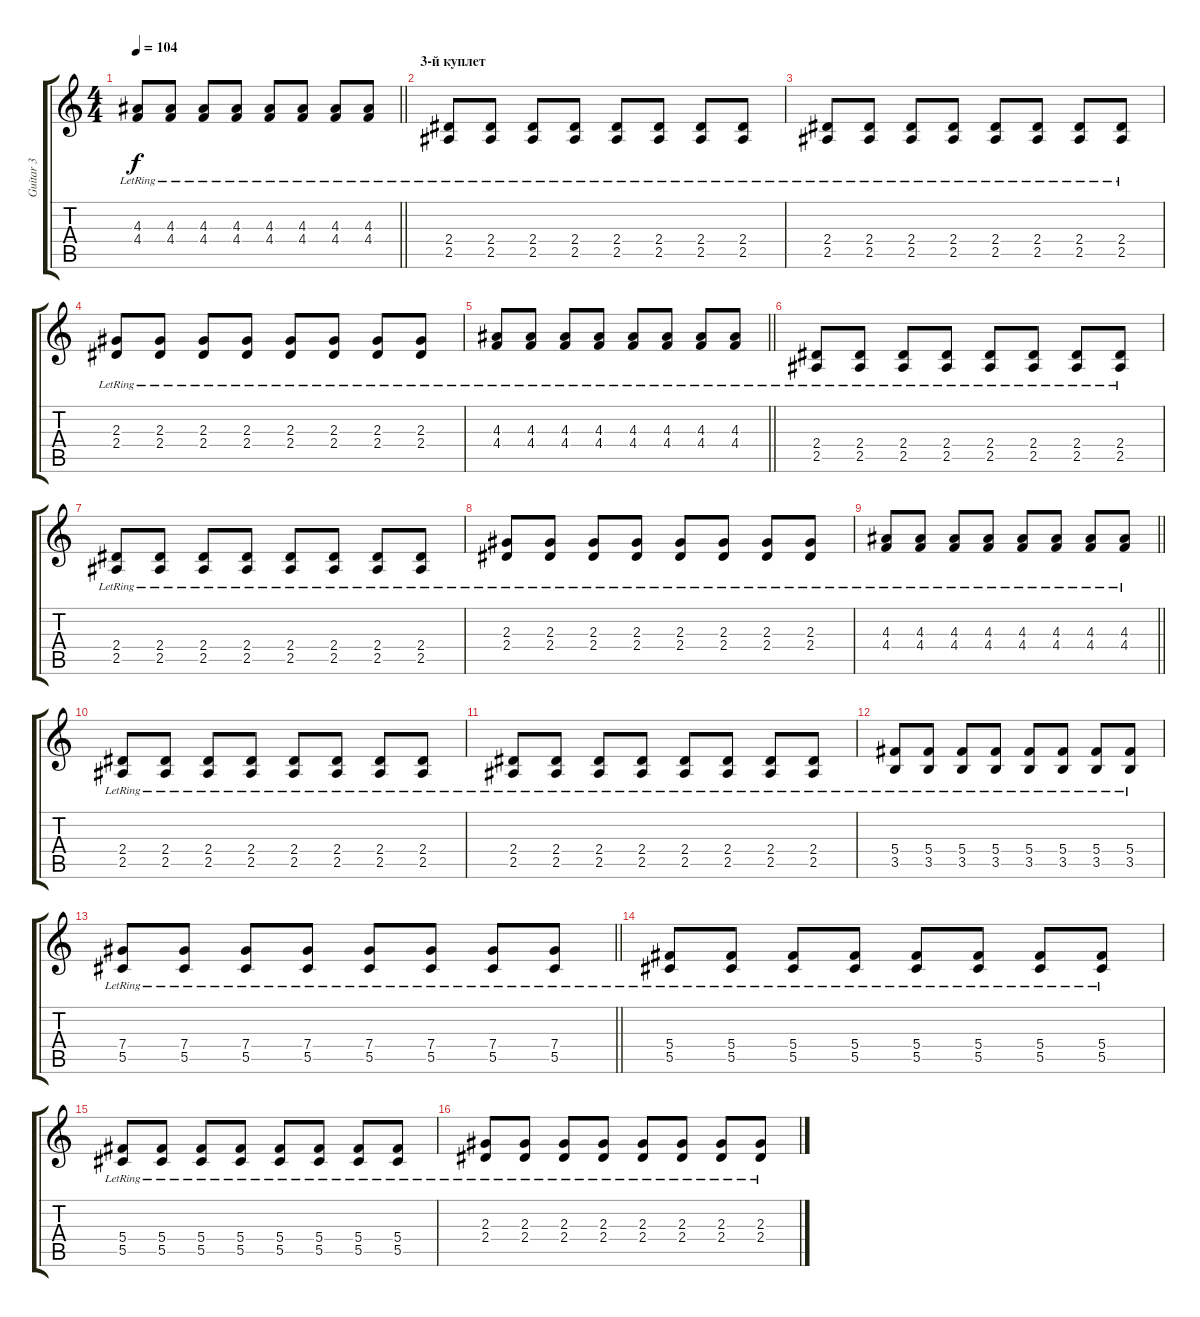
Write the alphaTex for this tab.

\track ("Guitar 3" "Guitar 3") {instrument electricguitarclean}
\staff {score tabs}
\tuning (Eb4 Bb3 Gb3 Db3 Ab2 Eb2) {hide}
\ts (4 4)
\tempo 104
\clef g2
\barLineRight lightlight
\ks c
(4.3{lr} 4.4{lr}).8{dy f} (4.3{lr} 4.4{lr}).8 (4.3{lr} 4.4{lr}).8 (4.3{lr} 4.4{lr}).8 (4.3{lr} 4.4{lr}).8 (4.3{lr} 4.4{lr}).8 (4.3{lr} 4.4{lr}).8 (4.3{lr} 4.4{lr}).8 |
\section ("" "3-й куплет")
(2.4{lr} 2.5{lr}).8 (2.4{lr} 2.5{lr}).8 (2.4{lr} 2.5{lr}).8 (2.4{lr} 2.5{lr}).8 (2.4{lr} 2.5{lr}).8 (2.4{lr} 2.5{lr}).8 (2.4{lr} 2.5{lr}).8 (2.4{lr} 2.5{lr}).8 |
(2.4{lr} 2.5{lr}).8 (2.4{lr} 2.5{lr}).8 (2.4{lr} 2.5{lr}).8 (2.4{lr} 2.5{lr}).8 (2.4{lr} 2.5{lr}).8 (2.4{lr} 2.5{lr}).8 (2.4{lr} 2.5{lr}).8 (2.4{lr} 2.5{lr}).8 |
(2.3{lr} 2.4{lr}).8 (2.3{lr} 2.4{lr}).8 (2.3{lr} 2.4{lr}).8 (2.3{lr} 2.4{lr}).8 (2.3{lr} 2.4{lr}).8 (2.3{lr} 2.4{lr}).8 (2.3{lr} 2.4{lr}).8 (2.3{lr} 2.4{lr}).8 |
\barLineRight lightlight
(4.3{lr} 4.4{lr}).8 (4.3{lr} 4.4{lr}).8 (4.3{lr} 4.4{lr}).8 (4.3{lr} 4.4{lr}).8 (4.3{lr} 4.4{lr}).8 (4.3{lr} 4.4{lr}).8 (4.3{lr} 4.4{lr}).8 (4.3{lr} 4.4{lr}).8 |
\section ("" "")
(2.4{lr} 2.5{lr}).8 (2.4{lr} 2.5{lr}).8 (2.4{lr} 2.5{lr}).8 (2.4{lr} 2.5{lr}).8 (2.4{lr} 2.5{lr}).8 (2.4{lr} 2.5{lr}).8 (2.4{lr} 2.5{lr}).8 (2.4{lr} 2.5{lr}).8 |
(2.4{lr} 2.5{lr}).8 (2.4{lr} 2.5{lr}).8 (2.4{lr} 2.5{lr}).8 (2.4{lr} 2.5{lr}).8 (2.4{lr} 2.5{lr}).8 (2.4{lr} 2.5{lr}).8 (2.4{lr} 2.5{lr}).8 (2.4{lr} 2.5{lr}).8 |
(2.3{lr} 2.4{lr}).8 (2.3{lr} 2.4{lr}).8 (2.3{lr} 2.4{lr}).8 (2.3{lr} 2.4{lr}).8 (2.3{lr} 2.4{lr}).8 (2.3{lr} 2.4{lr}).8 (2.3{lr} 2.4{lr}).8 (2.3{lr} 2.4{lr}).8 |
\barLineRight lightlight
(4.3{lr} 4.4{lr}).8 (4.3{lr} 4.4{lr}).8 (4.3{lr} 4.4{lr}).8 (4.3{lr} 4.4{lr}).8 (4.3{lr} 4.4{lr}).8 (4.3{lr} 4.4{lr}).8 (4.3{lr} 4.4{lr}).8 (4.3{lr} 4.4{lr}).8 |
\section ("" "")
(2.4{lr} 2.5{lr}).8 (2.4{lr} 2.5{lr}).8 (2.4{lr} 2.5{lr}).8 (2.4{lr} 2.5{lr}).8 (2.4{lr} 2.5{lr}).8 (2.4{lr} 2.5{lr}).8 (2.4{lr} 2.5{lr}).8 (2.4{lr} 2.5{lr}).8 |
(2.4{lr} 2.5{lr}).8 (2.4{lr} 2.5{lr}).8 (2.4{lr} 2.5{lr}).8 (2.4{lr} 2.5{lr}).8 (2.4{lr} 2.5{lr}).8 (2.4{lr} 2.5{lr}).8 (2.4{lr} 2.5{lr}).8 (2.4{lr} 2.5{lr}).8 |
(5.4{lr} 3.5{lr}).8 (5.4{lr} 3.5{lr}).8 (5.4{lr} 3.5{lr}).8 (5.4{lr} 3.5{lr}).8 (5.4{lr} 3.5{lr}).8 (5.4{lr} 3.5{lr}).8 (5.4{lr} 3.5{lr}).8 (5.4{lr} 3.5{lr}).8 |
\barLineRight lightlight
(7.4{lr} 5.5{lr}).8 (7.4{lr} 5.5{lr}).8 (7.4{lr} 5.5{lr}).8 (7.4{lr} 5.5{lr}).8 (7.4{lr} 5.5{lr}).8 (7.4{lr} 5.5{lr}).8 (7.4{lr} 5.5{lr}).8 (7.4{lr} 5.5{lr}).8 |
\section ("" "")
(5.4{lr} 5.5{lr}).8 (5.4{lr} 5.5{lr}).8 (5.4{lr} 5.5{lr}).8 (5.4{lr} 5.5{lr}).8 (5.4{lr} 5.5{lr}).8 (5.4{lr} 5.5{lr}).8 (5.4{lr} 5.5{lr}).8 (5.4{lr} 5.5{lr}).8 |
(5.4{lr} 5.5{lr}).8 (5.4{lr} 5.5{lr}).8 (5.4{lr} 5.5{lr}).8 (5.4{lr} 5.5{lr}).8 (5.4{lr} 5.5{lr}).8 (5.4{lr} 5.5{lr}).8 (5.4{lr} 5.5{lr}).8 (5.4{lr} 5.5{lr}).8 |
(2.3{lr} 2.4{lr}).8 (2.3{lr} 2.4{lr}).8 (2.3{lr} 2.4{lr}).8 (2.3{lr} 2.4{lr}).8 (2.3{lr} 2.4{lr}).8 (2.3{lr} 2.4{lr}).8 (2.3{lr} 2.4{lr}).8 (2.3{lr} 2.4{lr}).8
